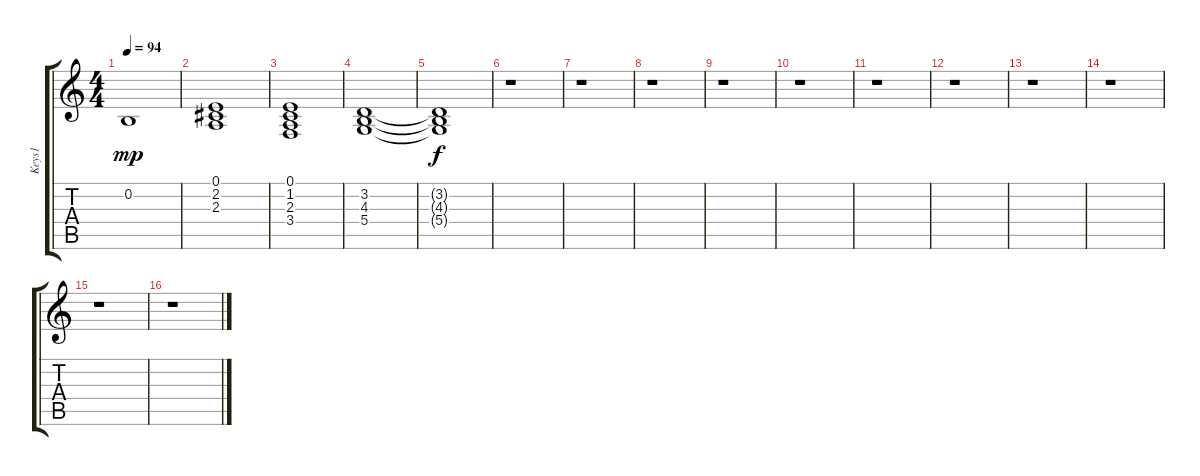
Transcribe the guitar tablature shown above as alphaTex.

\track ("Keys1" "Keys1") {instrument stringensemble2}
\staff {score tabs}
\tuning (E4 B3 G3 D3 A2 E2) {hide}
\ts (4 4)
\tempo 94
\clef g2
\ks c
0.2.1{dy mp} |
(0.1 2.2 2.3).1 |
(0.1 1.2 2.3 3.4).1 |
(3.2 4.3 5.4).1 |
(3.2{t} 4.3{t} 5.4{t}).1{dy f} |
r.1 |
r.1 |
r.1 |
r.1 |
r.1 |
r.1 |
r.1 |
r.1 |
r.1 |
r.1 |
r.1
